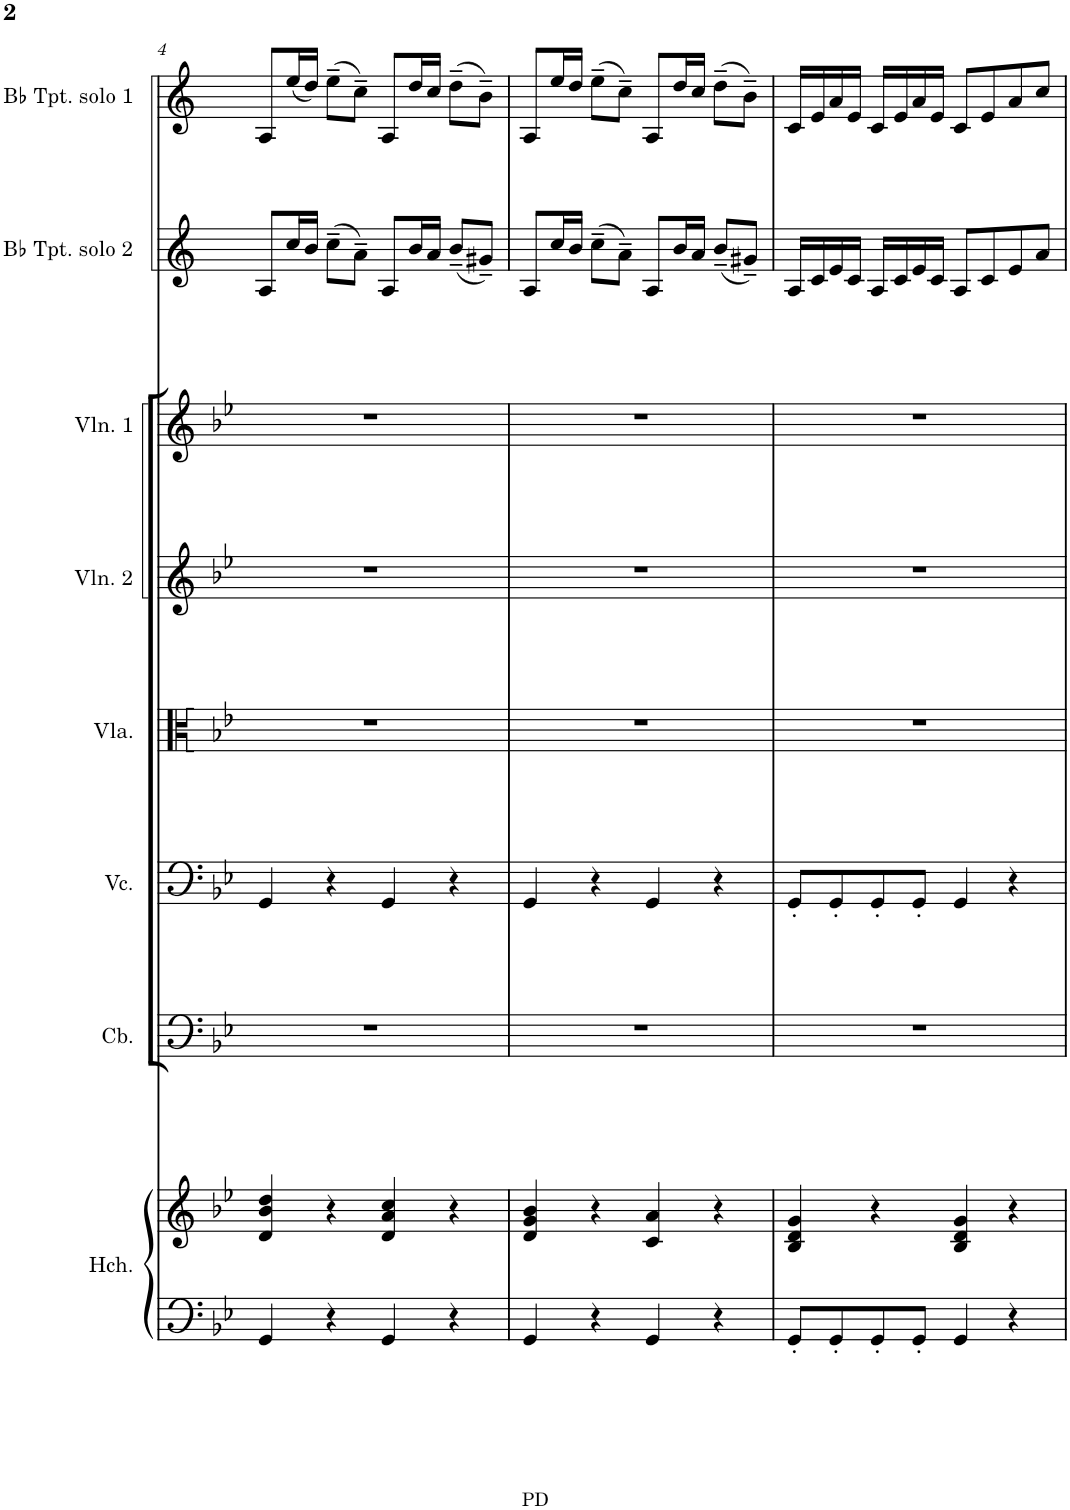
**kern	**kern	**kern	**kern	**kern	**kern	**kern	**kern	**kern
*part8	*part8	*part7	*part6	*part5	*part4	*part3	*part2	*part1
*staff9	*staff8	*staff7	*staff6	*staff5	*staff4	*staff3	*staff2	*staff1
*I"Harpsichord	*	*I"Contrabass	*I"Violoncello	*I"Viola	*I"Violin 2	*I"Violin 1	*I"Bb Trumpet solo 2	*I"Bb Trumpet solo 1
*I'Hch.	*	*I'Cb.	*I'Vc.	*I'Vla.	*I'Vln. 2	*I'Vln. 1	*I'Bb Tpt. solo 2	*I'Bb Tpt. solo 1
!!LO:PB:g=z
*clefF4	*clefG2	*clefF4	*clefF4	*clefC3	*clefG2	*clefG2	*clefG2	*clefG2
*	*	*Trd7c12	*	*	*	*	*Trd1c2	*Trd1c2
*k[b-e-]	*k[b-e-]	*k[b-e-]	*k[b-e-]	*k[b-e-]	*k[b-e-]	*k[b-e-]	*k[]	*k[]
*M4/4	*M4/4	*M4/4	*M4/4	*M4/4	*M4/4	*M4/4	*M4/4	*M4/4
*met(c)	*met(c)	*met(c)	*met(c)	*met(c)	*met(c)	*met(c)	*met(c)	*met(c)
=4	=4	=4	=4	=4	=4	=4	=4	=4
4GG/	4d/ 4b-/ 4dd/	1r	4GG/	1r	1r	1r	8A/L	8A/L
.	.	.	.	.	.	.	16cc/L	(16ee/L
.	.	.	.	.	.	.	16b/JJ	16dd/JJ)
4r	4r	.	4r	.	.	.	(8cc~\L	(8ee~\L
.	.	.	.	.	.	.	8a~\J)	8cc~\J)
4GG/	4d/ 4a/ 4cc/	.	4GG/	.	.	.	8A/L	8A/L
.	.	.	.	.	.	.	16b/L	16dd/L
.	.	.	.	.	.	.	16a/JJ	16cc/JJ
4r	4r	.	4r	.	.	.	(8b~/L	(8dd~\L
.	.	.	.	.	.	.	8g#X~/J)	8b~\J)
=5	=5	=5	=5	=5	=5	=5	=5	=5
4GG/	4d/ 4g/ 4b-/	1r	4GG/	1r	1r	1r	8A/L	8A/L
.	.	.	.	.	.	.	16cc/L	16ee/L
.	.	.	.	.	.	.	16b/JJ	16dd/JJ
4r	4r	.	4r	.	.	.	(8cc~\L	(8ee~\L
.	.	.	.	.	.	.	8a~\J)	8cc~\J)
4GG/	4c/ 4a/	.	4GG/	.	.	.	8A/L	8A/L
.	.	.	.	.	.	.	16b/L	16dd/L
.	.	.	.	.	.	.	16a/JJ	16cc/JJ
4r	4r	.	4r	.	.	.	(8b~/L	(8dd~\L
.	.	.	.	.	.	.	8g#X~/J)	8b~\J)
=6	=6	=6	=6	=6	=6	=6	=6	=6
8GG'/L	4B-/ 4d/ 4g/	1r	8GG'/L	1r	1r	1r	16A/LL	16c/LL
.	.	.	.	.	.	.	16c/	16e/
8GG'/	.	.	8GG'/	.	.	.	16e/	16a/
.	.	.	.	.	.	.	16c/JJ	16e/JJ
8GG'/	4r	.	8GG'/	.	.	.	16A/LL	16c/LL
.	.	.	.	.	.	.	16c/	16e/
8GG'/J	.	.	8GG'/J	.	.	.	16e/	16a/
.	.	.	.	.	.	.	16c/JJ	16e/JJ
4GG/	4B-/ 4d/ 4g/	.	4GG/	.	.	.	8A/L	8c/L
.	.	.	.	.	.	.	8c/	8e/
4r	4r	.	4r	.	.	.	8e/	8a/
.	.	.	.	.	.	.	8a/J	8cc/J
=	=	=	=	=	=	=	=	=
*-	*-	*-	*-	*-	*-	*-	*-	*-
